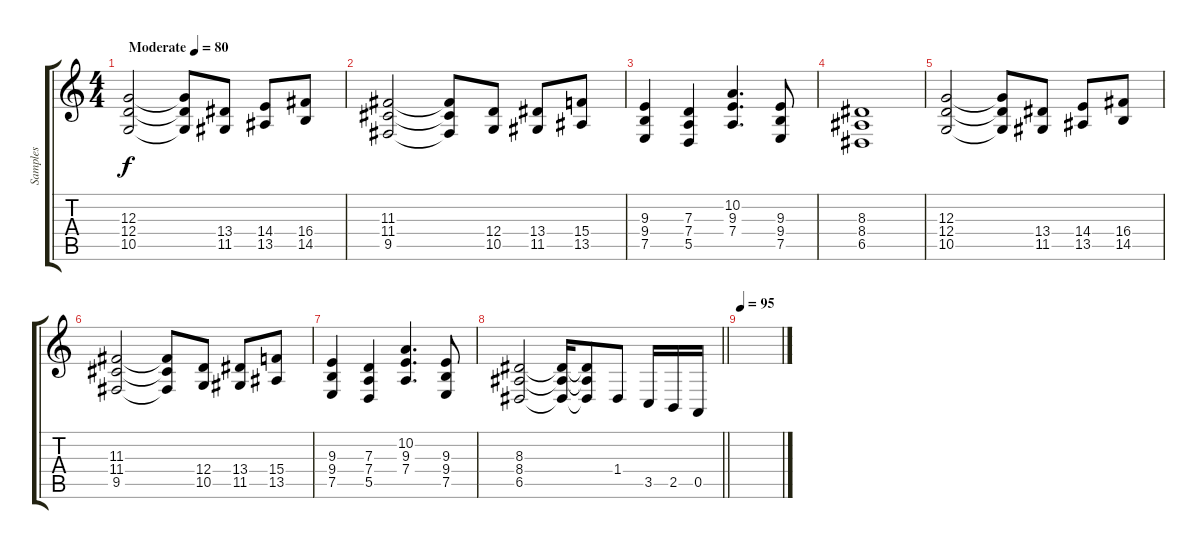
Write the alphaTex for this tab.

\track ("Samples" "Samples") {instrument fx5brightness}
\staff {score tabs}
\tuning (E4 B3 G3 D3 A2 E2) {hide}
\ts (4 4)
\tempo (80 "Moderate")
\clef g2
\ks c
(12.3 12.4 10.5).2{dy f instrument fx5brightness} (12.3{t} 12.4{t} 10.5{t}).8 (13.4 11.5).8 (14.4 13.5).8 (16.4 14.5).8 |
(11.3 11.4 9.5).2 (11.3{t} 11.4{t} 9.5{t}).8 (12.4 10.5).8 (13.4 11.5).8 (15.4 13.5).8 |
(9.3 9.4 7.5).4 (7.3 7.4 5.5).4 (10.2 9.3 7.4).4{d} (9.3 9.4 7.5).8 |
(8.3 8.4 6.5).1 |
(12.3 12.4 10.5).2 (12.3{t} 12.4{t} 10.5{t}).8 (13.4 11.5).8 (14.4 13.5).8 (16.4 14.5).8 |
(11.3 11.4 9.5).2 (11.3{t} 11.4{t} 9.5{t}).8 (12.4 10.5).8 (13.4 11.5).8 (15.4 13.5).8 |
(9.3 9.4 7.5).4 (7.3 7.4 5.5).4 (10.2 9.3 7.4).4{d} (9.3 9.4 7.5).8 |
\barLineRight lightlight
(8.3 8.4 6.5).2 (8.3{t} 8.4{t} 6.5{t}).16 (8.3{t} 8.4{t} 6.5{t}).8 1.4.8 3.5.16 2.5.16 0.5.16 |
\tempo 95
